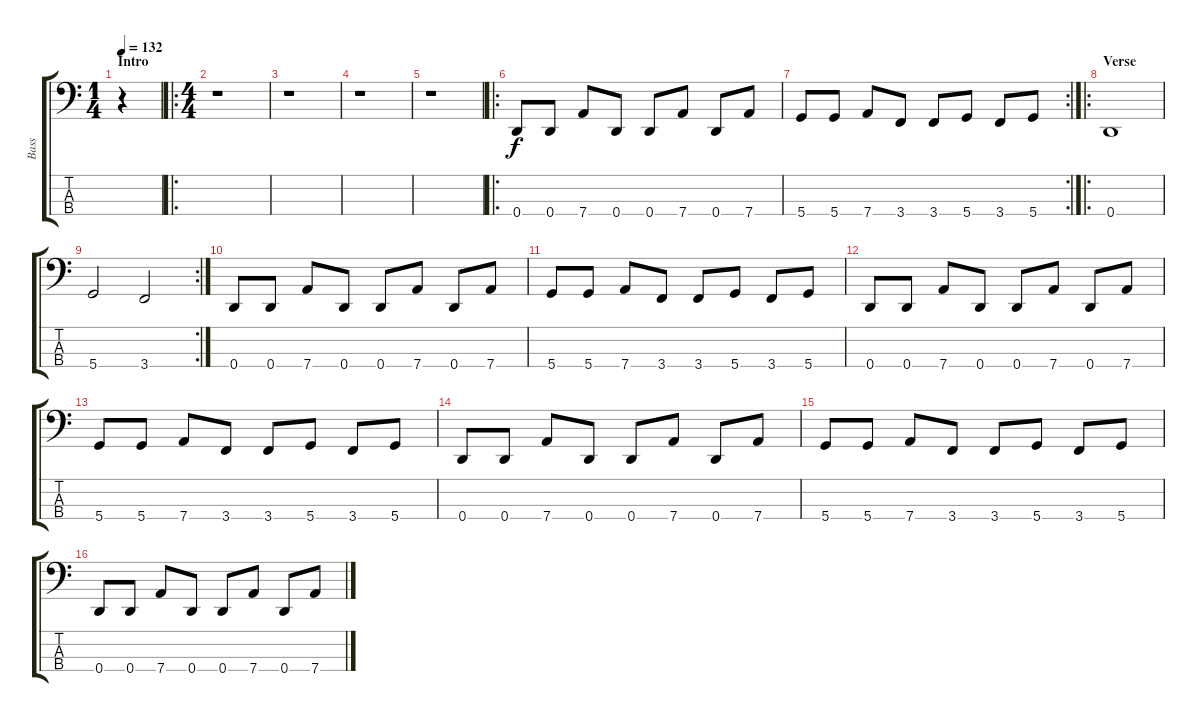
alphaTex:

\track ("Bass" "Bass") {instrument electricbassfinger}
\staff {score tabs}
\tuning (G2 D2 A1 D1) {hide}
\ts (1 4)
\section ("" "Intro")
\tempo 132
\clef f4
\ks c
r.4{dy f instrument electricbassfinger} |
\ro
\ts (4 4)
r.1 |
r.1 |
r.1 |
r.1 |
\ro
0.4.8 0.4.8 7.4.8 0.4.8 0.4.8 7.4.8 0.4.8 7.4.8 |
\rc 2
5.4.8 5.4.8 7.4.8 3.4.8 3.4.8 5.4.8 3.4.8 5.4.8 |
\ro
\section ("" "Verse")
0.4.1 |
\rc 2
5.4.2 3.4.2 |
0.4.8 0.4.8 7.4.8 0.4.8 0.4.8 7.4.8 0.4.8 7.4.8 |
5.4.8 5.4.8 7.4.8 3.4.8 3.4.8 5.4.8 3.4.8 5.4.8 |
0.4.8 0.4.8 7.4.8 0.4.8 0.4.8 7.4.8 0.4.8 7.4.8 |
5.4.8 5.4.8 7.4.8 3.4.8 3.4.8 5.4.8 3.4.8 5.4.8 |
0.4.8 0.4.8 7.4.8 0.4.8 0.4.8 7.4.8 0.4.8 7.4.8 |
5.4.8 5.4.8 7.4.8 3.4.8 3.4.8 5.4.8 3.4.8 5.4.8 |
0.4.8 0.4.8 7.4.8 0.4.8 0.4.8 7.4.8 0.4.8 7.4.8
